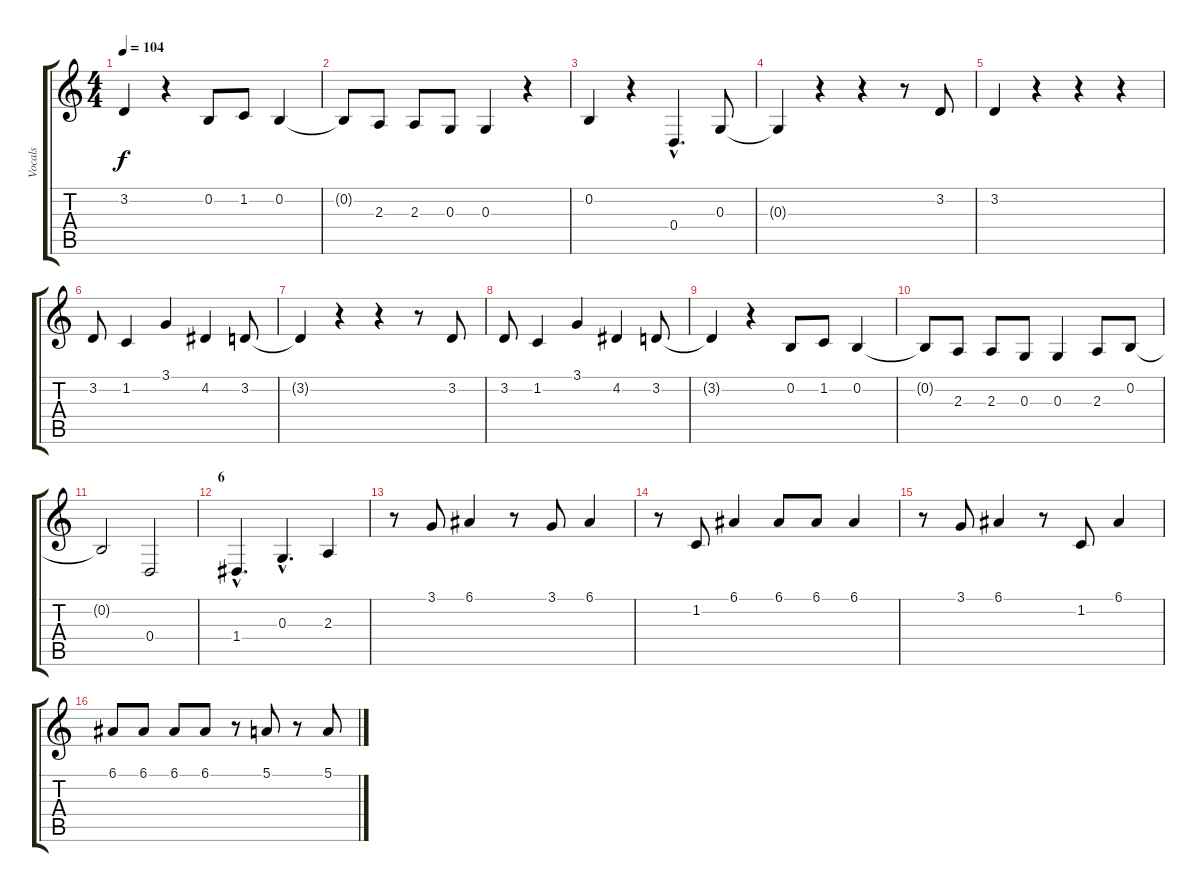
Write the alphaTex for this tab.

\track ("Vocals" "Vocals") {instrument synthvoice}
\staff {score tabs}
\tuning (E4 B3 G3 D3 A2 E2) {hide}
\ts (4 4)
\tempo 104
\clef g2
\ks c
3.2{t}.4{dy f} r.4 0.2.8 1.2.8 0.2.4 |
0.2{t}.8 2.3.8 2.3.8 0.3.8 0.3.4 r.4 |
0.2.4 r.4 0.4{hac}.4{d} 0.3.8 |
0.3{t}.4 r.4 r.4 r.8 3.2.8 |
3.2.4 r.4 r.4 r.4 |
3.2.8 1.2.4 3.1.4 4.2.4 3.2.8 |
3.2{t}.4 r.4 r.4 r.8 3.2.8 |
3.2.8 1.2.4 3.1.4 4.2.4 3.2.8 |
3.2{t}.4 r.4 0.2.8 1.2.8 0.2.4 |
0.2{t}.8 2.3.8 2.3.8 0.3.8 0.3.4 2.3.8 0.2.8 |
0.2{t}.2 0.4.2 |
\section ("" "6")
1.4{hac}.4{d} 0.3{hac}.4{d} 2.3.4 |
r.8{volume 16} 3.1.8 6.1.4 r.8 3.1.8 6.1.4 |
r.8 1.2.8 6.1.4 6.1.8 6.1.8 6.1.4 |
r.8 3.1.8 6.1.4 r.8 1.2.8 6.1.4 |
6.1.8 6.1.8 6.1.8 6.1.8 r.8 5.1.8 r.8 5.1.8
